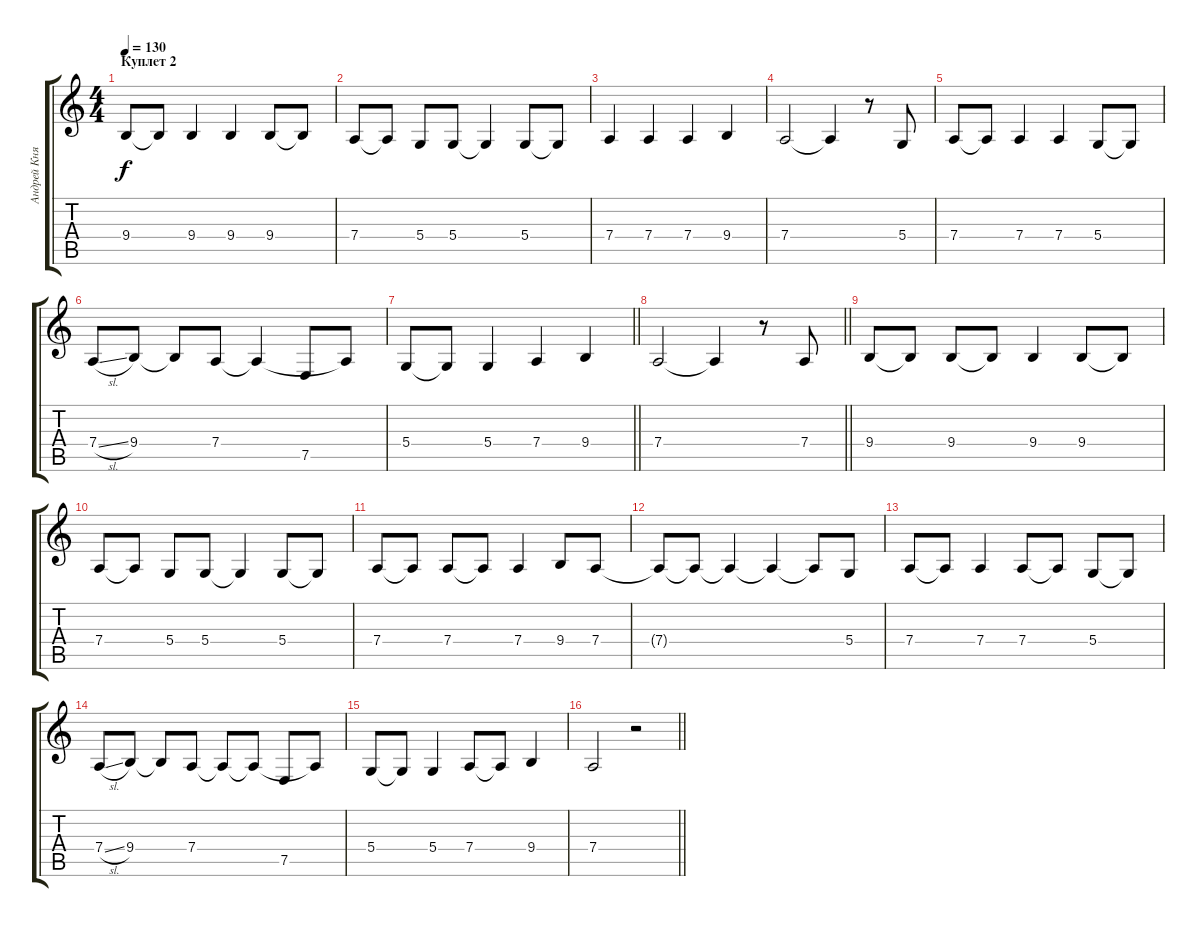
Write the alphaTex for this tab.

\track ("Андрей Князев" "Андрей Кня") {instrument oboe}
\staff {score tabs}
\tuning (E4 B3 G3 D3 A2 E2) {hide}
\ts (4 4)
\section ("" "Куплет 2")
\tempo 130
\clef g2
\ks c
9.4.8{dy f} 9.4{t}.8 9.4.4 9.4.4 9.4.8 9.4{t}.8 |
7.4.8 7.4{t}.8 5.4.8 5.4.8 5.4{t}.4 5.4.8 5.4{t}.8 |
7.4.4 7.4.4 7.4.4 9.4.4 |
7.4.2 7.4{t}.4 r.8 5.4.8 |
7.4.8 7.4{t}.8 7.4.4 7.4.4 5.4.8 5.4{t}.8 |
7.4{sl}.8 9.4.8 9.4{t}.8 7.4.8 7.4{t}.4 7.5.8 7.4{t}.8 |
\barLineRight lightlight
5.4.8 5.4{t}.8 5.4.4 7.4.4 9.4.4 |
\barLineRight lightlight
7.4.2 7.4{t}.4 r.8 7.4.8 |
9.4.8 9.4{t}.8 9.4.8 9.4{t}.8 9.4.4 9.4.8 9.4{t}.8 |
7.4.8 7.4{t}.8 5.4.8 5.4.8 5.4{t}.4 5.4.8 5.4{t}.8 |
7.4.8 7.4{t}.8 7.4.8 7.4{t}.8 7.4.4 9.4.8 7.4.8 |
7.4{t}.8 7.4{t}.8 7.4{t}.4 7.4{t}.4 7.4{t}.8 5.4.8 |
7.4.8 7.4{t}.8 7.4.4 7.4.8 7.4{t}.8 5.4.8 5.4{t}.8 |
7.4{sl}.8 9.4.8 9.4{t}.8 7.4.8 7.4{t}.8 7.4{t}.8 7.5.8 7.4{t}.8 |
5.4.8 5.4{t}.8 5.4.4 7.4.8 7.4{t}.8 9.4.4 |
\barLineRight lightlight
7.4.2 r.2
